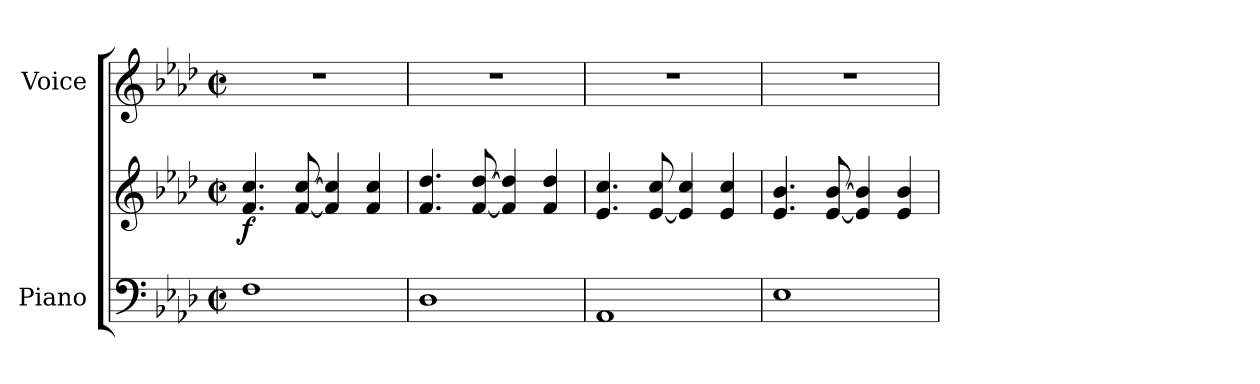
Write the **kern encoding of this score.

**kern	**kern	**dynam	**kern
*part2	*part2	*part2	*part1
*staff3	*staff2	*staff2/3	*staff1
*I"Piano	*	*	*I"Voice
*I'Pno	*	*	*I'V
*clefF4	*clefG2	*	*clefG2
*k[b-e-a-d-]	*k[b-e-a-d-]	*	*k[b-e-a-d-]
*M2/2	*M2/2	*	*M2/2
*met(c|)	*met(c|)	*	*met(c|)
=1	=1	=1	=1
!	!	!LO:DY:b	!
1F	4.f/ 4.cc/	f	1r
.	[<8f/ [>8cc/	.	.
.	4f/] 4cc/]	.	.
.	4f/ 4cc/	.	.
=2	=2	=2	=2
1D-	4.f/ 4.dd-/	.	1r
.	[<8f/ [>8dd-/	.	.
.	4f/] 4dd-/]	.	.
.	4f/ 4dd-/	.	.
=3	=3	=3	=3
1AA-	4.e-/ 4.cc/	.	1r
.	[<8e-/ 8cc/	.	.
.	4e-/] 4cc/	.	.
.	4e-/ 4cc/	.	.
=4	=4	=4	=4
1E-	4.e-/ 4.b-/	.	1r
.	[<8e-/ [>8b-/	.	.
.	4e-/] 4b-/]	.	.
.	4e-/ 4b-/	.	.
=	=	=	=
*-	*-	*-	*-
